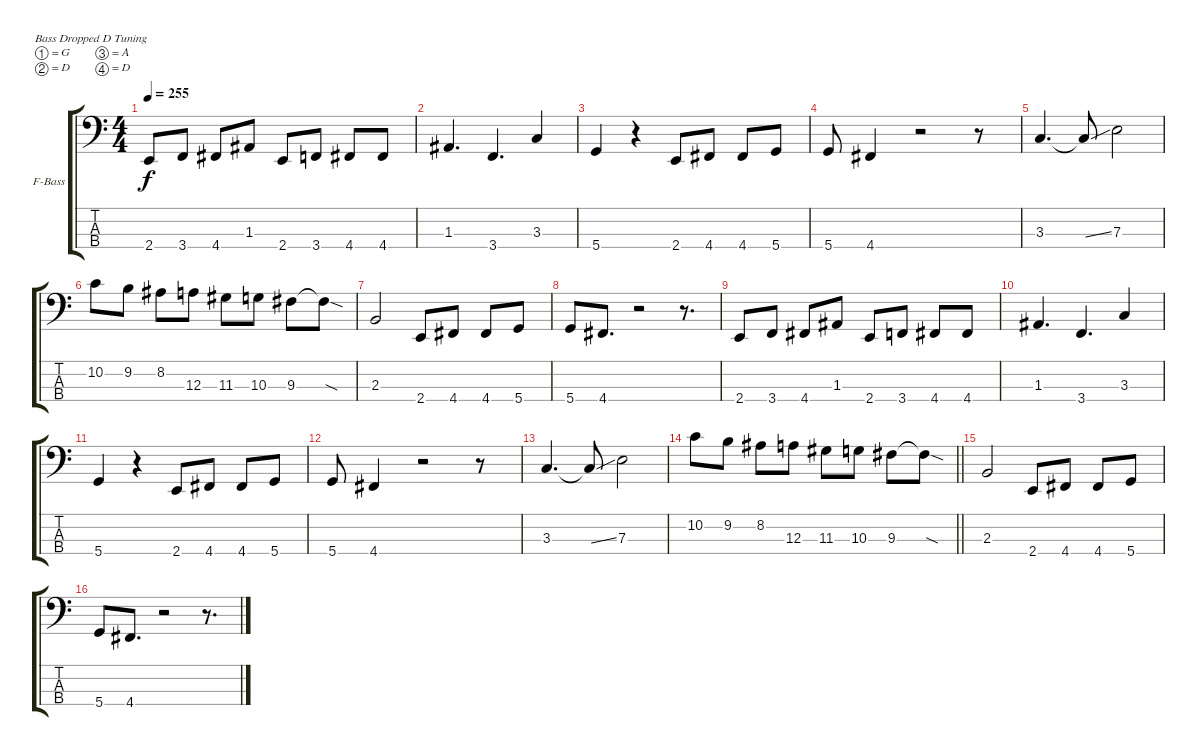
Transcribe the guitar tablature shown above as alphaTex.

\bracketExtendMode groupsimilarinstruments
\firstSystemTrackNameOrientation horizontal
\otherSystemsTrackNameOrientation horizontal
\track ("Bass - Sean" "F-Bass") {instrument fretlessbass}
\staff {score tabs}
\tuning (G2 D2 A1 D1)
\ts (4 4)
\tempo 255
\clef f4
\ks c
2.4.8{dy f} 3.4.8 4.4.8 1.3.8 2.4.8 3.4.8 4.4.8 4.4.8 |
1.3.4{d} 3.4.4{d} 3.3.4 |
5.4.4 r.4 2.4.8 4.4.8 4.4.8 5.4.8 |
5.4.8 4.4.4 r.2 r.8 |
3.3.4{d} 3.3{ss t}.8 7.3.2 |
10.2.8 9.2.8 8.2.8 12.3.8 11.3.8 10.3.8 9.3.8 9.3{sod t}.8 |
2.3.2 2.4.8 4.4.8 4.4.8 5.4.8 |
5.4.8 4.4.8{d} r.2 r.8{d} |
2.4.8 3.4.8 4.4.8 1.3.8 2.4.8 3.4.8 4.4.8 4.4.8 |
1.3.4{d} 3.4.4{d} 3.3.4 |
5.4.4 r.4 2.4.8 4.4.8 4.4.8 5.4.8 |
5.4.8 4.4.4 r.2 r.8 |
3.3.4{d} 3.3{ss t}.8 7.3.2 |
\barLineRight lightlight
10.2.8 9.2.8 8.2.8 12.3.8 11.3.8 10.3.8 9.3.8 9.3{sod t}.8 |
2.3.2 2.4.8 4.4.8 4.4.8 5.4.8 |
5.4.8 4.4.8{d} r.2 r.8{d}
